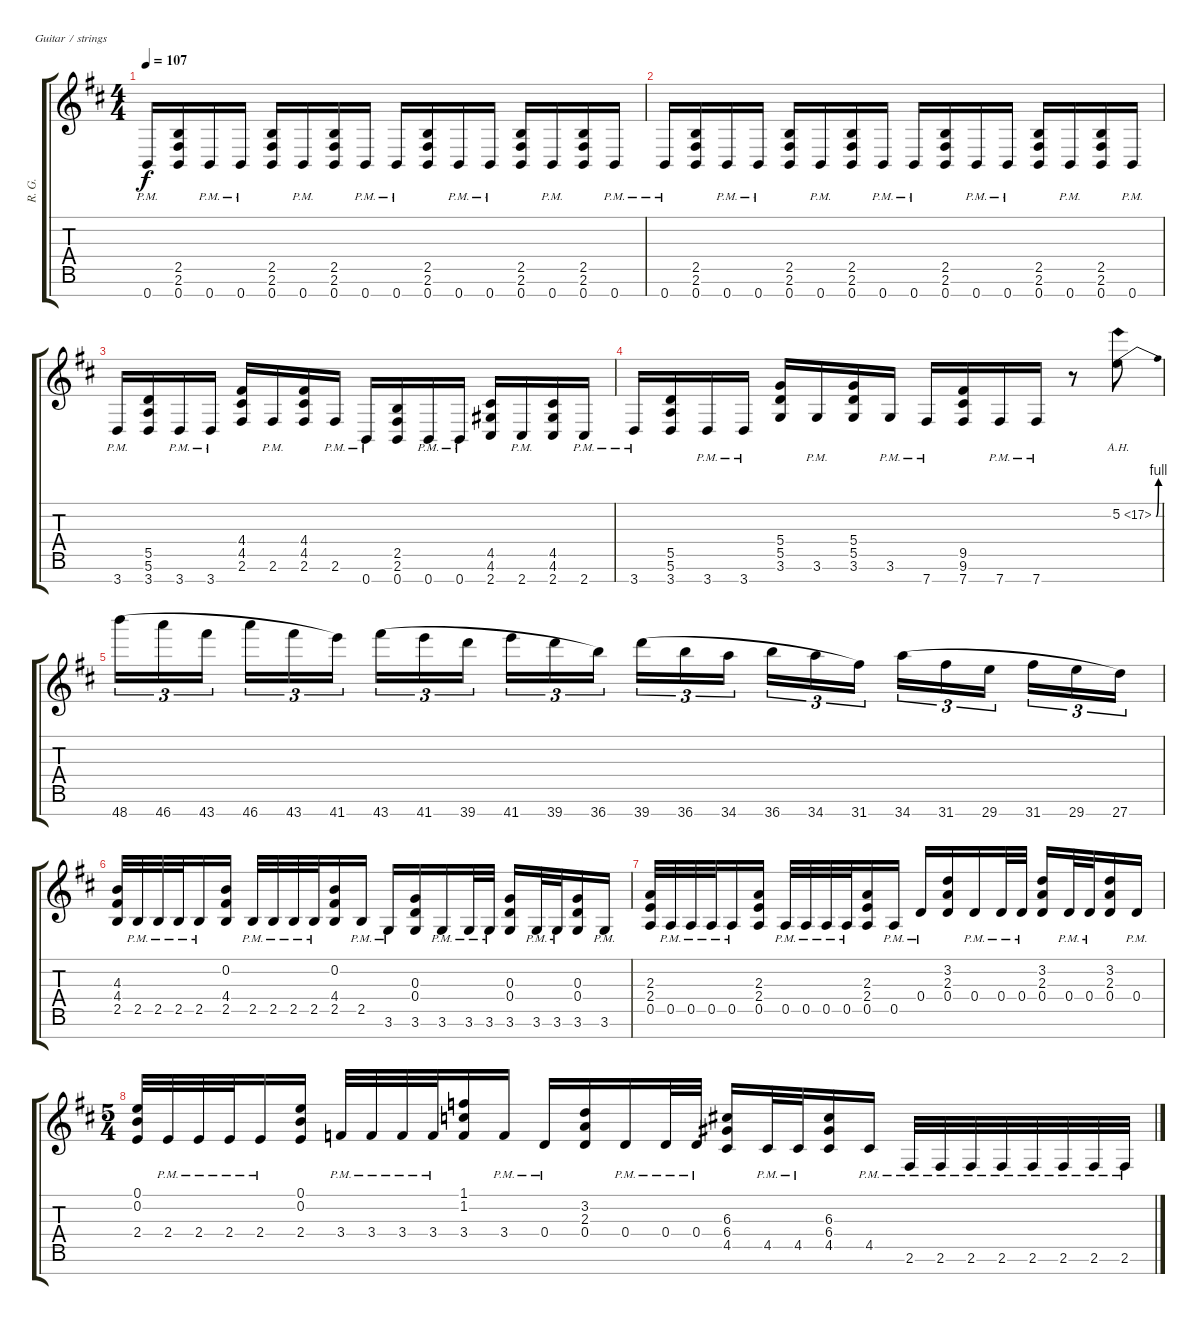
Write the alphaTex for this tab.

\bracketExtendMode groupsimilarinstruments
\track ("Rhythm Guitar" "R. G.") {multiBarRest instrument distortionguitar}
\staff {score tabs}
\tuning (E4 B3 G3 D3 A2 E2 B1)
\ts (4 4)
\tempo 107
\clef g2
\ks bminor
0.7{pm acc forcenatural}.16{dy f beam Up} (0.7{acc forcenatural} 2.6{acc #} 2.5{acc forcenatural}).16{beam Up} 0.7{pm acc forcenatural}.16{beam Up} 0.7{pm acc forcenatural}.16{beam Up} (0.7{acc forcenatural} 2.6{acc #} 2.5{acc forcenatural}).16{beam Up} 0.7{pm acc forcenatural}.16{beam Up} (0.7{acc forcenatural} 2.6{acc #} 2.5{acc forcenatural}).16{beam Up} 0.7{pm acc forcenatural}.16{beam Up} 0.7{pm acc forcenatural}.16{beam Up} (0.7{acc forcenatural} 2.6{acc #} 2.5{acc forcenatural}).16{beam Up} 0.7{pm acc forcenatural}.16{beam Up} 0.7{pm acc forcenatural}.16{beam Up} (0.7{acc forcenatural} 2.6{acc #} 2.5{acc forcenatural}).16{beam Up} 0.7{pm acc forcenatural}.16{beam Up} (0.7{acc forcenatural} 2.6{acc #} 2.5{acc forcenatural}).16{beam Up} 0.7{pm acc forcenatural}.16{beam Up} |
0.7{pm acc forcenatural}.16{beam Up} (0.7{acc forcenatural} 2.6{acc #} 2.5{acc forcenatural}).16{beam Up} 0.7{pm acc forcenatural}.16{beam Up} 0.7{pm acc forcenatural}.16{beam Up} (0.7{acc forcenatural} 2.6{acc #} 2.5{acc forcenatural}).16{beam Up} 0.7{pm acc forcenatural}.16{beam Up} (0.7{acc forcenatural} 2.6{acc #} 2.5{acc forcenatural}).16{beam Up} 0.7{pm acc forcenatural}.16{beam Up} 0.7{pm acc forcenatural}.16{beam Up} (0.7{acc forcenatural} 2.6{acc #} 2.5{acc forcenatural}).16{beam Up} 0.7{pm acc forcenatural}.16{beam Up} 0.7{pm acc forcenatural}.16{beam Up} (0.7{acc forcenatural} 2.6{acc #} 2.5{acc forcenatural}).16{beam Up} 0.7{pm acc forcenatural}.16{beam Up} (0.7{acc forcenatural} 2.6{acc #} 2.5{acc forcenatural}).16{beam Up} 0.7{pm acc forcenatural}.16{beam Up} |
3.7{pm acc forcenatural}.16{beam Up} (3.7{acc forcenatural} 5.6{acc forcenatural} 5.5{acc forcenatural}).16{beam Up} 3.7{pm acc forcenatural}.16{beam Up} 3.7{pm acc forcenatural}.16{beam Up} (2.6{acc #} 4.5{acc #} 4.4{acc #}).16{beam Up} 2.6{pm acc #}.16{beam Up} (2.6{acc #} 4.5{acc #} 4.4{acc #}).16{beam Up} 2.6{pm acc #}.16{beam Up} 0.7{pm acc forcenatural}.16{beam Up} (0.7{acc forcenatural} 2.6{acc #} 2.5{acc forcenatural}).16{beam Up} 0.7{pm acc forcenatural}.16{beam Up} 0.7{pm acc forcenatural}.16{beam Up} (2.7{acc #} 4.6{acc #} 4.5{acc #}).16{beam Up} 2.7{pm acc #}.16{beam Up} (2.7{acc #} 4.6{acc #} 4.5{acc #}).16{beam Up} 2.7{pm acc #}.16{beam Up} |
3.7{pm acc forcenatural}.16{beam Up} (3.7{acc forcenatural} 5.6{acc forcenatural} 5.5{acc forcenatural}).16{beam Up} 3.7{pm acc forcenatural}.16{beam Up} 3.7{pm acc forcenatural}.16{beam Up} (3.6{acc forcenatural} 5.5{acc forcenatural} 5.4{acc forcenatural}).16{beam Up} 3.6{pm acc forcenatural}.16{beam Up} (3.6{acc forcenatural} 5.5{acc forcenatural} 5.4{acc forcenatural}).16{beam Up} 3.6{pm acc forcenatural}.16{beam Up} 7.7{pm acc #}.16{beam Up} (7.7{acc #} 9.6{acc #} 9.5{acc #}).16{beam Up} 7.7{pm acc #}.16{beam Up} 7.7{pm acc #}.16{beam Up} r.8{beam Down} 5.2{be (bend 0 0 15 4) ah 12 acc forcenatural}.8{beam Down} |
48.7{acc forcenatural}.16{tu (3 2) legatoorigin beam Down} 46.7{acc forcenatural}.16{tu (3 2) legatoorigin beam Down} 43.7{acc #}.16{tu (3 2) legatoorigin beam Down} 46.7{acc forcenatural}.16{tu (3 2) legatoorigin beam Down} 43.7{acc #}.16{tu (3 2) legatoorigin beam Down} 41.7{acc forcenatural}.16{tu (3 2) beam Down} 43.7{acc #}.16{tu (3 2) legatoorigin beam Down} 41.7{acc forcenatural}.16{tu (3 2) legatoorigin beam Down} 39.7{acc forcenatural}.16{tu (3 2) legatoorigin beam Down} 41.7{acc forcenatural}.16{tu (3 2) legatoorigin beam Down} 39.7{acc forcenatural}.16{tu (3 2) legatoorigin beam Down} 36.7{acc forcenatural}.16{tu (3 2) beam Down} 39.7{acc forcenatural}.16{tu (3 2) legatoorigin beam Down} 36.7{acc forcenatural}.16{tu (3 2) legatoorigin beam Down} 34.7{acc forcenatural}.16{tu (3 2) legatoorigin beam Down} 36.7{acc forcenatural}.16{tu (3 2) legatoorigin beam Down} 34.7{acc forcenatural}.16{tu (3 2) legatoorigin beam Down} 31.7{acc #}.16{tu (3 2) beam Down} 34.7{acc forcenatural}.16{tu (3 2) legatoorigin beam Down} 31.7{acc #}.16{tu (3 2) legatoorigin beam Down} 29.7{acc forcenatural}.16{tu (3 2) legatoorigin beam Down} 31.7{acc #}.16{tu (3 2) legatoorigin beam Down} 29.7{acc forcenatural}.16{tu (3 2) legatoorigin beam Down} 27.7{acc forcenatural}.16{tu (3 2) beam Down} |
(2.5{acc forcenatural} 4.4{acc #} 4.3{acc forcenatural}).32{beam Up} 2.5{pm acc forcenatural}.32{beam Up} 2.5{pm acc forcenatural}.32{beam Up} 2.5{pm acc forcenatural}.32{beam Up} 2.5{pm acc forcenatural}.16{beam Up} (2.5{acc forcenatural} 4.4{acc #} 0.2{acc forcenatural}).16{beam Up} 2.5{pm acc forcenatural}.32{beam Up} 2.5{pm acc forcenatural}.32{beam Up} 2.5{pm acc forcenatural}.32{beam Up} 2.5{pm acc forcenatural}.32{beam Up} (4.4{acc #} 0.2{acc forcenatural} 2.5{acc forcenatural}).16{beam Up} 2.5{pm acc forcenatural}.16{beam Up} 3.6{pm acc forcenatural}.16{beam Up} (3.6{acc forcenatural} 0.4{acc forcenatural} 0.3{acc forcenatural}).16{beam Up} 3.6{pm acc forcenatural}.16{beam Up} 3.6{pm acc forcenatural}.32{beam Up} 3.6{pm acc forcenatural}.32{beam Up} (3.6{acc forcenatural} 0.4{acc forcenatural} 0.3{acc forcenatural}).16{beam Up} 3.6{pm acc forcenatural}.32{beam Up} 3.6{pm acc forcenatural}.32{beam Up} (3.6{acc forcenatural} 0.4{acc forcenatural} 0.3{acc forcenatural}).16{beam Up} 3.6{pm acc forcenatural}.16{beam Up} |
(0.5{acc forcenatural} 2.3{acc forcenatural} 2.4{acc forcenatural}).32{beam Up} 0.5{pm acc forcenatural}.32{beam Up} 0.5{pm acc forcenatural}.32{beam Up} 0.5{pm acc forcenatural}.32{beam Up} 0.5{pm acc forcenatural}.16{beam Up} (0.5{acc forcenatural} 2.3{acc forcenatural} 2.4{acc forcenatural}).16{beam Up} 0.5{pm acc forcenatural}.32{beam Up} 0.5{pm acc forcenatural}.32{beam Up} 0.5{pm acc forcenatural}.32{beam Up} 0.5{pm acc forcenatural}.32{beam Up} (0.5{acc forcenatural} 2.3{acc forcenatural} 2.4{acc forcenatural}).16{beam Up} 0.5{pm acc forcenatural}.16{beam Up} 0.4{pm acc forcenatural}.16{beam Up} (2.3{acc forcenatural} 0.4{acc forcenatural} 3.2{acc forcenatural}).16{beam Up} 0.4{pm acc forcenatural}.16{beam Up} 0.4{pm acc forcenatural}.32{beam Up} 0.4{pm acc forcenatural}.32{beam Up} (2.3{acc forcenatural} 0.4{acc forcenatural} 3.2{acc forcenatural}).16{beam Up} 0.4{pm acc forcenatural}.32{beam Up} 0.4{pm acc forcenatural}.32{beam Up} (2.3{acc forcenatural} 0.4{acc forcenatural} 3.2{acc forcenatural}).16{beam Up} 0.4{pm acc forcenatural}.16{beam Up} |
\ts (5 4)
(0.2{acc forcenatural} 2.4{acc forcenatural} 0.1{acc forcenatural}).32{beam Up} 2.4{pm acc forcenatural}.32{beam Up} 2.4{pm acc forcenatural}.32{beam Up} 2.4{pm acc forcenatural}.32{beam Up} 2.4{pm acc forcenatural}.16{beam Up} (0.2{acc forcenatural} 2.4{acc forcenatural} 0.1{acc forcenatural}).16{beam Up} 3.4{pm acc forcenatural}.32{beam Up} 3.4{pm acc forcenatural}.32{beam Up} 3.4{pm acc forcenatural}.32{beam Up} 3.4{pm acc forcenatural}.32{beam Up} (1.2{acc forcenatural} 3.4{acc forcenatural} 1.1{acc forcenatural}).16{beam Up} 3.4{pm acc forcenatural}.16{beam Up} 0.4{pm acc forcenatural}.16{beam Up} (2.3{acc forcenatural} 0.4{acc forcenatural} 3.2{acc forcenatural}).16{beam Up} 0.4{pm acc forcenatural}.16{beam Up} 0.4{pm acc forcenatural}.32{beam Up} 0.4{pm acc forcenatural}.32{beam Up} (6.4{acc #} 4.5{acc #} 6.3{acc #}).16{beam Up} 4.5{pm acc #}.32{beam Up} 4.5{pm acc #}.32{beam Up} (6.4{acc #} 4.5{acc #} 6.3{acc #}).16{beam Up} 4.5{pm acc #}.16{beam Up} 2.6{pm acc #}.32{beam Up} 2.6{pm acc #}.32{beam Up} 2.6{pm acc #}.32{beam Up} 2.6{pm acc #}.32{beam Up} 2.6{pm acc #}.32{beam Up} 2.6{pm acc #}.32{beam Up} 2.6{pm acc #}.32{beam Up} 2.6{pm acc #}.32{beam Up}
